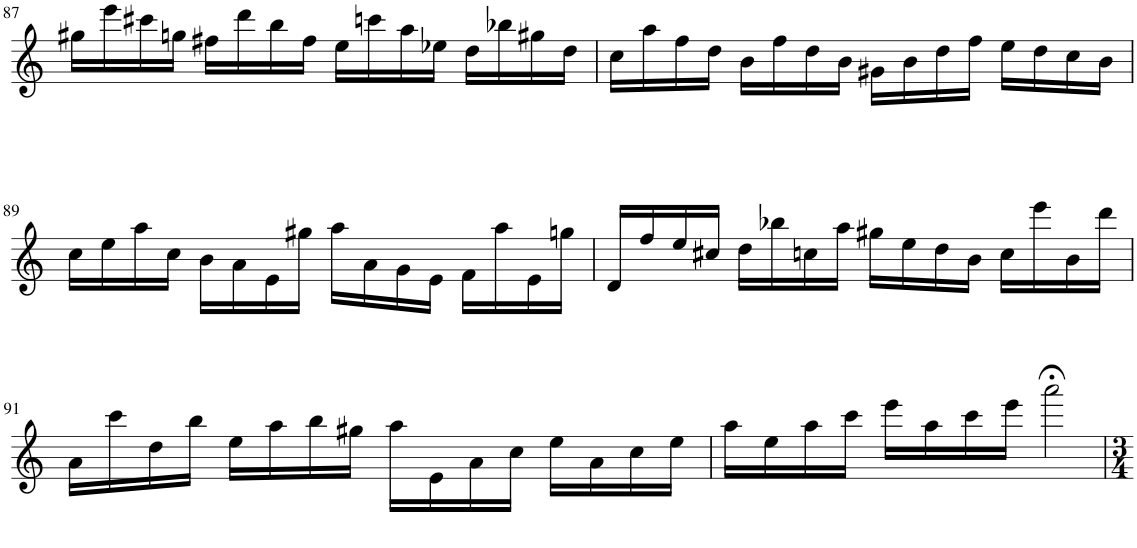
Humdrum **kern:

**kern
*part1
*staff1
*I"ハープ
!!LO:PB:g=z
*clefG2
*k[]
*M4/4
*met(c)
=87
16gg#X\LL
16eee\
16ccc#X\
16ggn\JJ
16ff#X\LL
16ddd\
16bb\
16ff#\JJ
16ee\LL
16cccn\
16aa\
16ee-X\JJ
16dd\LL
16bb-X\
16gg#X\
16dd\JJ
=88
16cc\LL
16aa\
16ff\
16dd\JJ
16b\LL
16ff\
16dd\
16b\JJ
16g#X\LL
16b\
16dd\
16ff\JJ
16ee\LL
16dd\
16cc\
16b\JJ
!!LO:LB:g=z
=89
16cc\LL
16ee\
16aa\
16cc\JJ
16b\LL
16a\
16e\
16gg#X\JJ
16aa\LL
16a\
16g\
16e\JJ
16f\LL
16aa\
16e\
16ggn\JJ
=90
16d/LL
16ff/
16ee/
16cc#X/JJ
16dd\LL
16bb-X\
16ccn\
16aa\JJ
16gg#X\LL
16ee\
16dd\
16b\JJ
16cc\LL
16eee\
16b\
16ddd\JJ
!!LO:LB:g=z
=91
16a\LL
16ccc\
16dd\
16bb\JJ
16ee\LL
16aa\
16bb\
16gg#X\JJ
16aa\LL
16e\
16a\
16cc\JJ
16ee\LL
16a\
16cc\
16ee\JJ
=92
16aa\LL
16ee\
16aa\
16ccc\JJ
16eee\LL
16aa\
16ccc\
16eee\JJ
2aaa;<\
=
*-
